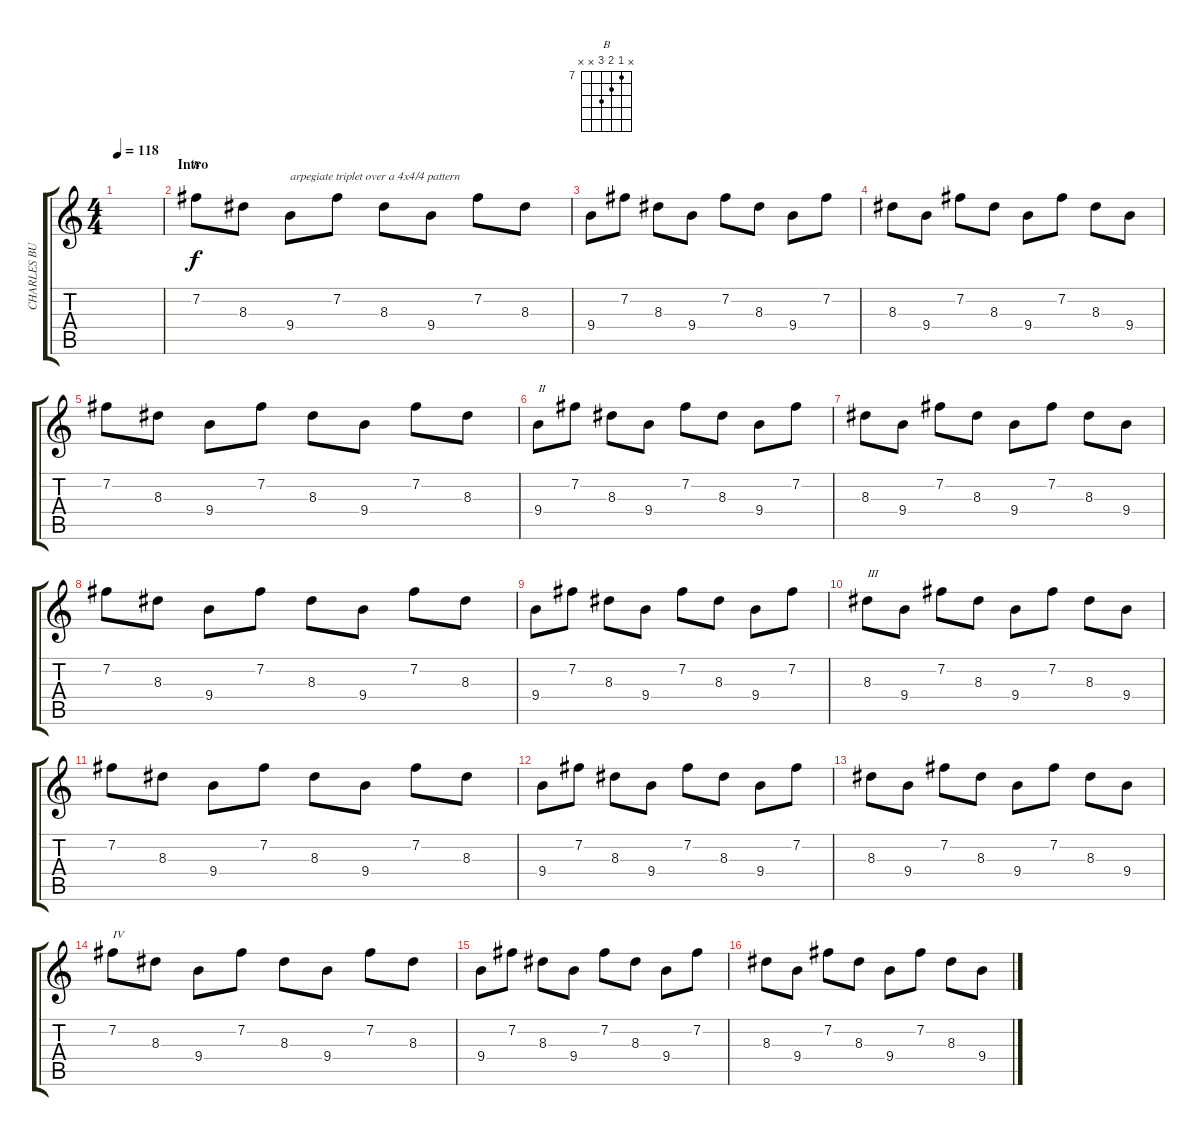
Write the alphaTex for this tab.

\track ("CHARLES BURCHILL!!!" "CHARLES BU") {instrument distortionguitar}
\staff {score tabs}
\tuning (E4 B3 G3 D3 A2 E2) {hide}
\chord ("B" x 7 8 9 x x) {firstfret 7}
\ts (4 4)
\tempo 118
\clef g2
\ks c
|
\section ("" "Intro")
7.2.8{ch "B"} 8.3.8 9.4.8{txt "arpegiate triplet over a 4x4/4 pattern"} 7.2.8 8.3.8 9.4.8 7.2.8 8.3.8 |
9.4.8 7.2.8 8.3.8 9.4.8 7.2.8 8.3.8 9.4.8 7.2.8 |
8.3.8 9.4.8 7.2.8 8.3.8 9.4.8 7.2.8 8.3.8 9.4.8 |
7.2.8 8.3.8 9.4.8 7.2.8 8.3.8 9.4.8 7.2.8 8.3.8 |
9.4.8{txt "II"} 7.2.8 8.3.8 9.4.8 7.2.8 8.3.8 9.4.8 7.2.8 |
8.3.8 9.4.8 7.2.8 8.3.8 9.4.8 7.2.8 8.3.8 9.4.8 |
7.2.8 8.3.8 9.4.8 7.2.8 8.3.8 9.4.8 7.2.8 8.3.8 |
9.4.8 7.2.8 8.3.8 9.4.8 7.2.8 8.3.8 9.4.8 7.2.8 |
8.3.8{txt "III"} 9.4.8 7.2.8 8.3.8 9.4.8 7.2.8 8.3.8 9.4.8 |
7.2.8 8.3.8 9.4.8 7.2.8 8.3.8 9.4.8 7.2.8 8.3.8 |
9.4.8 7.2.8 8.3.8 9.4.8 7.2.8 8.3.8 9.4.8 7.2.8 |
8.3.8 9.4.8 7.2.8 8.3.8 9.4.8 7.2.8 8.3.8 9.4.8 |
7.2.8{txt "IV"} 8.3.8 9.4.8 7.2.8 8.3.8 9.4.8 7.2.8 8.3.8 |
9.4.8 7.2.8 8.3.8 9.4.8 7.2.8 8.3.8 9.4.8 7.2.8 |
8.3.8 9.4.8 7.2.8 8.3.8 9.4.8 7.2.8 8.3.8 9.4.8
